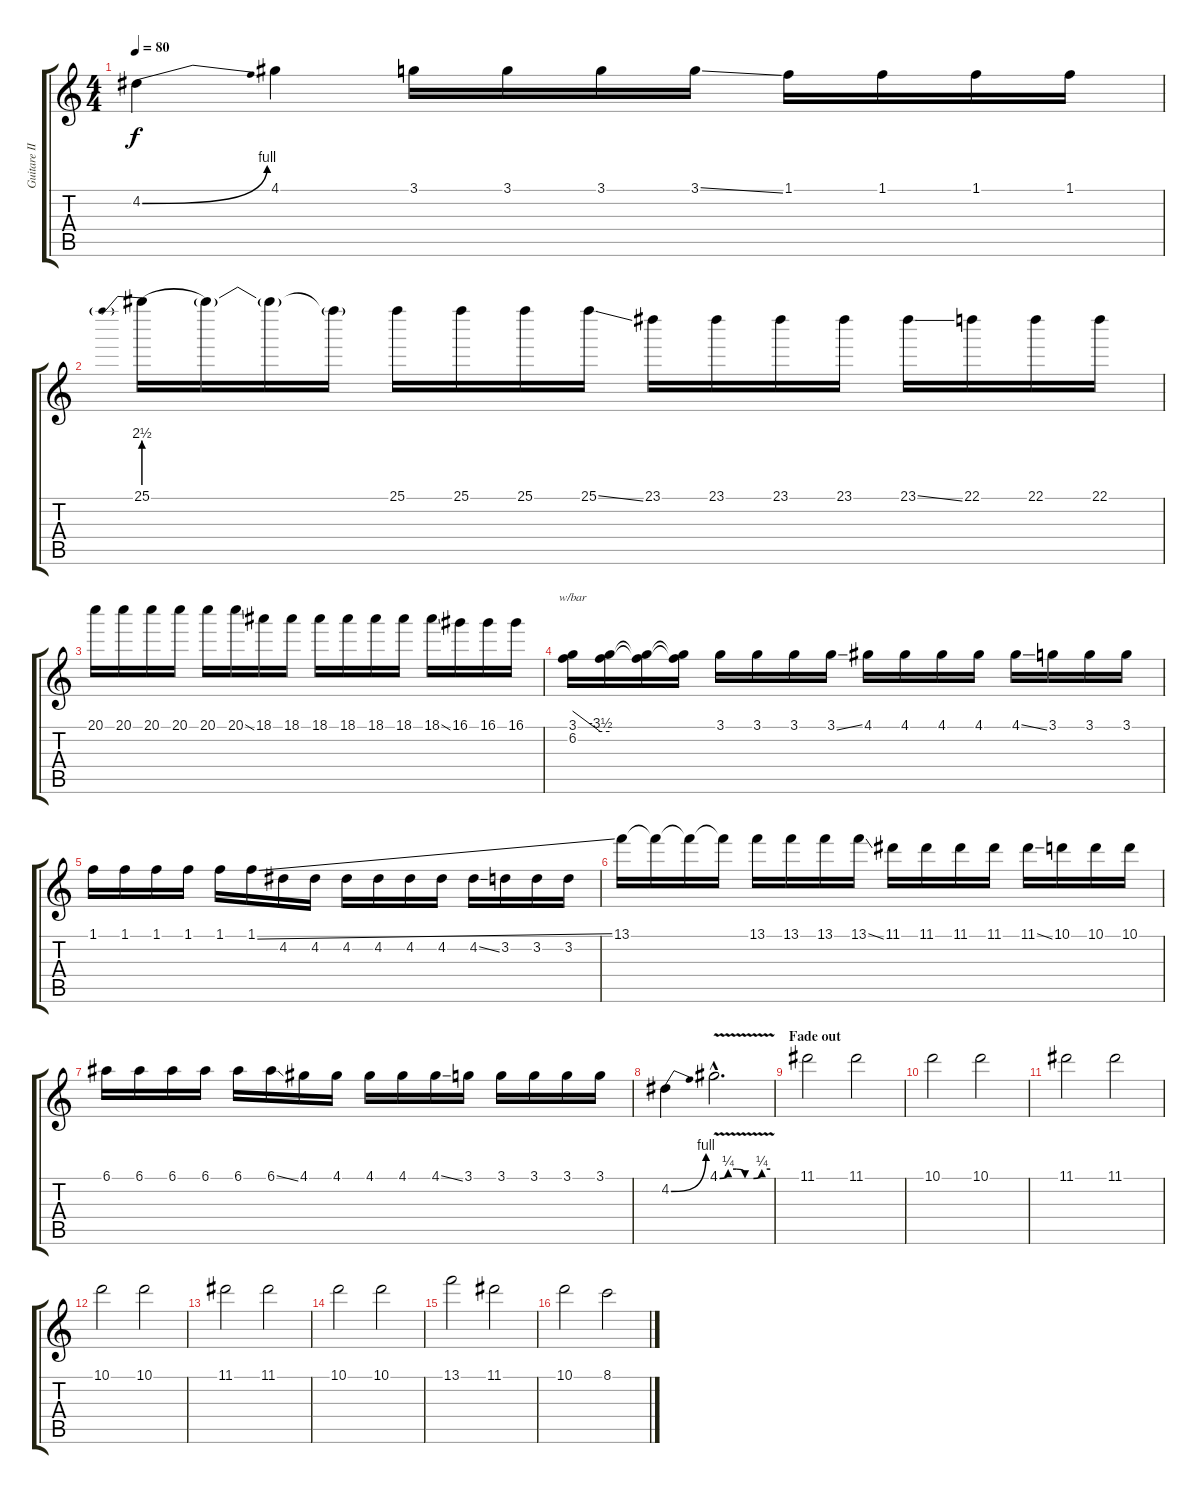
\track ("Guitare II(Disto)" "Guitare II") {instrument distortionguitar}
\staff {score tabs}
\tuning (E4 B3 G3 D3 A2 E2) {hide}
\ts (4 4)
\tempo 80
\clef g2
\ks c
4.2{be (bend 0 0 60 4)}.4{dy f} 4.1.4 3.1.16 3.1.16 3.1.16 3.1{ss}.16 1.1.16 1.1.16 1.1.16 1.1.16 |
25.1{be (prebend 0 10 60 10)}.16{volume 13} 25.1{t}.16 25.1{t}.16 25.1{t}.16 25.1.16 25.1.16 25.1.16 25.1{ss}.16 23.1.16 23.1.16 23.1.16 23.1.16 23.1{ss}.16 22.1.16 22.1.16 22.1.16 |
20.1.16 20.1.16 20.1.16 20.1.16 20.1.16 20.1{ss}.16 18.1.16 18.1.16 18.1.16 18.1.16 18.1.16 18.1.16 18.1{ss}.16 16.1.16 16.1.16 16.1.16 |
(3.1 6.2).16{tbe (custom default 0 0 45 -14 60 -14) volume 16} (3.1{t} 6.2{t}).16 (3.1{t} 6.2{t}).16 (3.1{t} 6.2{t}).16 3.1.16 3.1.16 3.1.16 3.1{ss}.16 4.1.16 4.1.16 4.1.16 4.1.16 4.1{ss}.16 3.1.16 3.1.16 3.1.16 |
1.1.16 1.1.16 1.1.16 1.1.16 1.1.16 1.1{ss}.16 4.2.16 4.2.16 4.2.16 4.2.16 4.2.16 4.2.16 4.2{ss}.16 3.2.16 3.2.16 3.2.16 |
13.1.16 13.1{t}.16 13.1{t}.16 13.1{t}.16 13.1.16 13.1.16 13.1.16 13.1{ss}.16 11.1.16 11.1.16 11.1.16 11.1.16 11.1{ss}.16 10.1.16 10.1.16 10.1.16 |
6.1.16 6.1.16 6.1.16 6.1.16 6.1.16 6.1{ss}.16 4.1.16 4.1.16 4.1.16 4.1.16 4.1{ss}.16 3.1.16 3.1.16 3.1.16 3.1.16 3.1.16 |
4.2{be (bend 0 0 60 4)}.4 4.1{be (custom 0 0 10 1 20 1 30 0 40 0 50 1 60 1) v hac}.2{d} |
\section ("" "Fade out")
11.1.2{volume 16} 11.1.2 |
10.1.2 10.1.2 |
11.1.2{volume 16} 11.1.2 |
10.1.2 10.1.2 |
11.1.2{volume 16} 11.1.2 |
10.1.2 10.1.2 |
13.1.2 11.1.2 |
10.1.2 8.1.2
